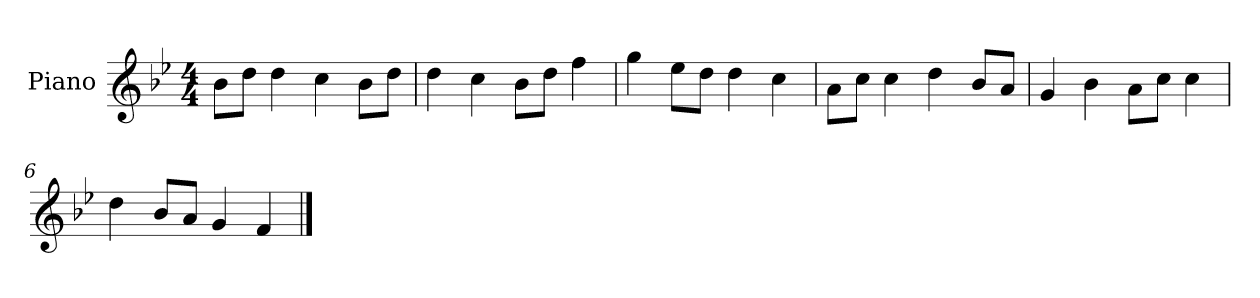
**kern
*part1
*staff1
*I"Piano
*I'P-no
*clefG2
*k[b-e-]
*M4/4
*MM90
=1
8b-\L
8dd\J
4dd\
4cc\
8b-\L
8dd\J
=2
4dd\
4cc\
8b-\L
8dd\J
4ff\
=3
4gg\
8ee-\L
8dd\J
4dd\
4cc\
=4
8a\L
8cc\J
4cc\
4dd\
8b-/L
8a/J
=5
4g/
4b-\
8a\L
8cc\J
4cc\
=6
4dd\
8b-/L
8a/J
4g/
4f/
==
*-
